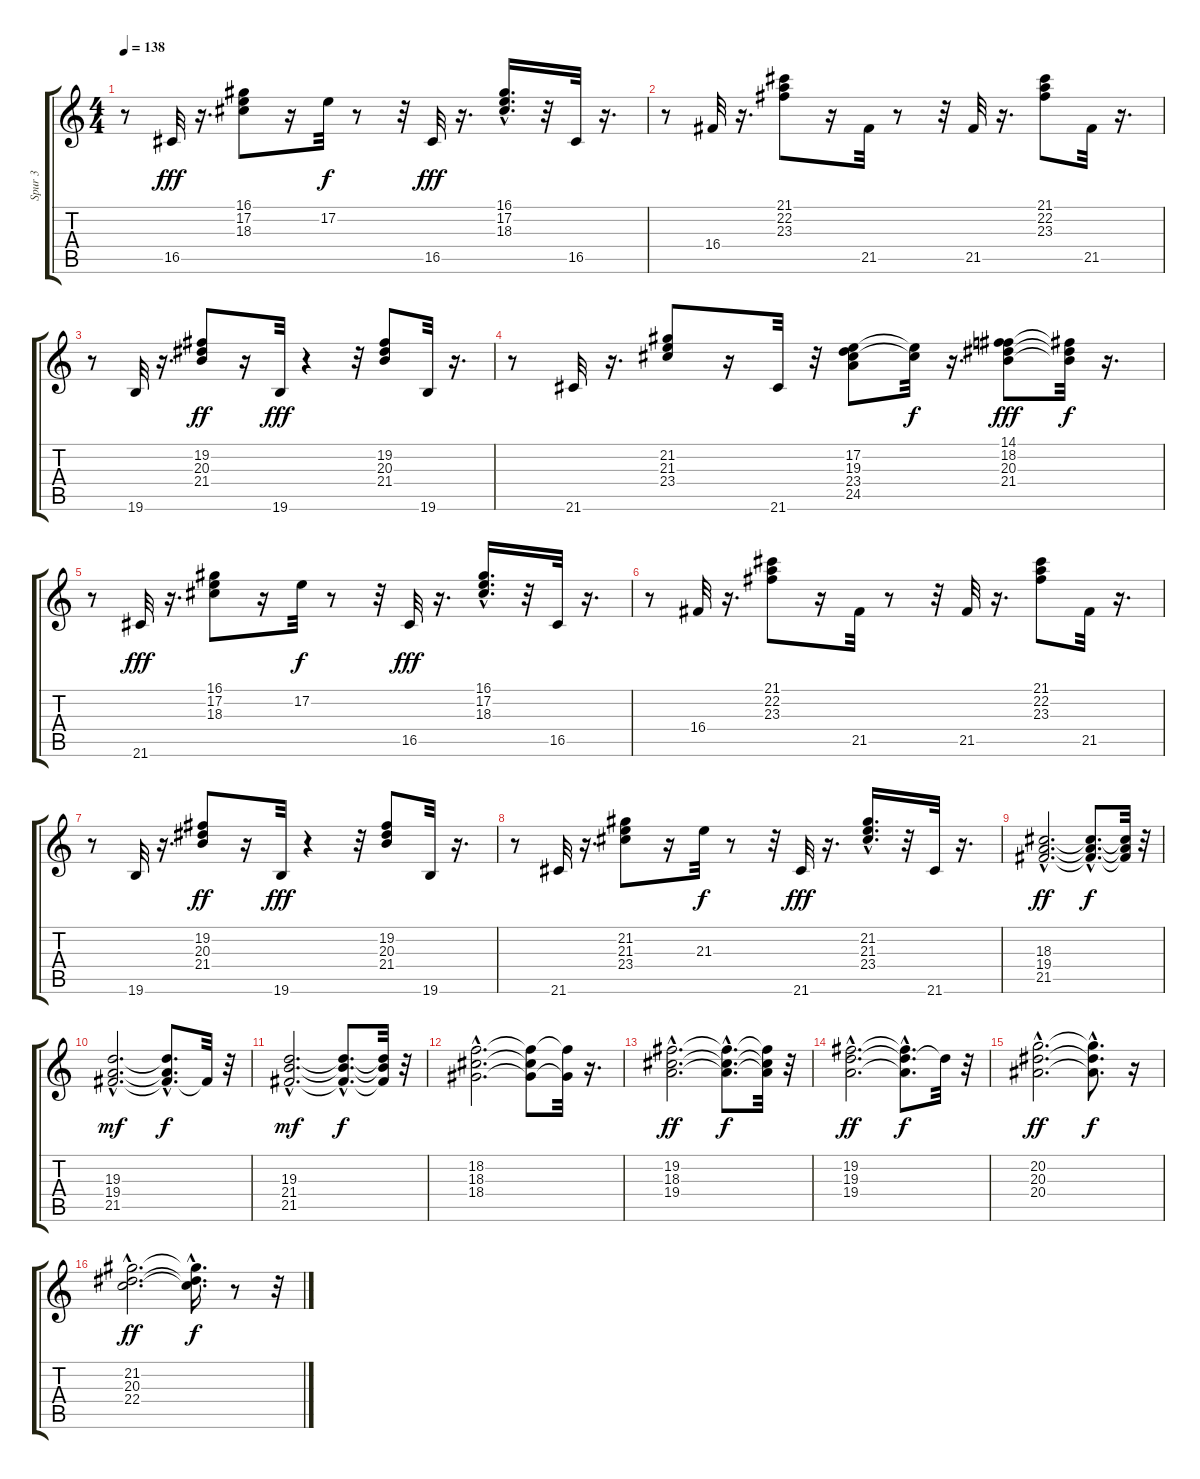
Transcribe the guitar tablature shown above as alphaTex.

\track ("Spur 3" "Spur 3") {instrument rockorgan}
\staff {score tabs}
\tuning (E4 B3 G3 D3 A2 E2) {hide}
\ts (4 4)
\tempo 138
\clef g2
\ks c
r.8{dy fff} 16.5.32 r.16{d} (16.1 17.2 18.3).8 r.16 17.2.32{dy f} r.8 r.32 16.5.32{dy fff} r.16{d} (16.1{hac} 17.2{hac} 18.3{hac}).16{d} r.32 16.5.32 r.16{d} |
r.8 16.4.32 r.16{d} (21.1 22.2 23.3).8 r.16 21.5.32 r.8 r.32 21.5.32 r.16{d} (21.1 22.2 23.3).8 21.5.32 r.16{d} |
r.8 19.6.32 r.16{d} (19.2 20.3 21.4).8{dy ff} r.16 19.6.32{dy fff} r.4 r.32 (19.2 20.3 21.4).8 19.6.32 r.16{d} |
r.8 21.6.32 r.16{d} (21.2 21.3 23.4).8 r.16 21.6.32 r.32 (17.2 19.3 23.4 24.5).8 (17.2{t} 23.4{t}).32{dy f} r.16{d} (14.1 18.2 20.3 21.4).8{dy fff} (14.1{t} 20.3{t} 21.4{t}).32{dy f} r.16{d} |
r.8 21.6.32{dy fff} r.16{d} (16.1 17.2 18.3).8 r.16 17.2.32{dy f} r.8 r.32 16.5.32{dy fff} r.16{d} (16.1{hac} 17.2{hac} 18.3{hac}).16{d} r.32 16.5.32 r.16{d} |
r.8 16.4.32 r.16{d} (21.1 22.2 23.3).8 r.16 21.5.32 r.8 r.32 21.5.32 r.16{d} (21.1 22.2 23.3).8 21.5.32 r.16{d} |
r.8 19.6.32 r.16{d} (19.2 20.3 21.4).8{dy ff} r.16 19.6.32{dy fff} r.4 r.32 (19.2 20.3 21.4).8 19.6.32 r.16{d} |
r.8 21.6.32 r.16{d} (21.2 21.3 23.4).8 r.16 21.3.32{dy f} r.8 r.32 21.6.32{dy fff} r.16{d} (21.2{hac} 21.3{hac} 23.4{hac}).16{d} r.32 21.6.32 r.16{d} |
(18.3{hac} 19.4{hac} 21.5{hac}).2{d dy ff} (18.3{hac t} 19.4{hac t} 21.5{hac t}).8{d dy f} (18.3{t} 19.4{t} 21.5{t}).32 r.32 |
(19.3{hac} 19.4{hac} 21.5{hac}).2{d dy mf} (19.3{hac t} 19.4{hac t} 21.5{hac t}).8{d dy f} 21.5{t}.32 r.32 |
(19.3{hac} 21.4{hac} 21.5{hac}).2{d dy mf} (19.3{hac t} 21.4{hac t} 21.5{hac t}).8{d dy f} (19.3{t} 21.4{t} 21.5{t}).32 r.32 |
(18.2{hac} 18.3{hac} 18.4{hac}).2{d} (18.2{t} 18.3{t} 18.4{t}).8 (18.2{t} 18.4{t}).32 r.16{d} |
(19.2{hac} 18.3{hac} 19.4{hac}).2{d dy ff} (19.2{hac t} 18.3{hac t} 19.4{hac t}).8{d dy f} (19.2{t} 18.3{t} 19.4{t}).32 r.32 |
(19.2{hac} 19.3{hac} 19.4{hac}).2{d dy ff} (19.2{hac t} 19.3{hac t} 19.4{hac t}).8{d dy f} 19.3{t}.32 r.32 |
(20.2{hac} 20.3{hac} 20.4{hac}).2{d dy ff} (20.2{hac t} 20.3{t} 20.4{t}).8{d dy f} r.16 |
(21.2{hac} 20.3{hac} 22.4{hac}).2{d dy ff} (21.2{hac t} 20.3{hac t} 22.4{hac t}).16{d dy f} r.8 r.32
